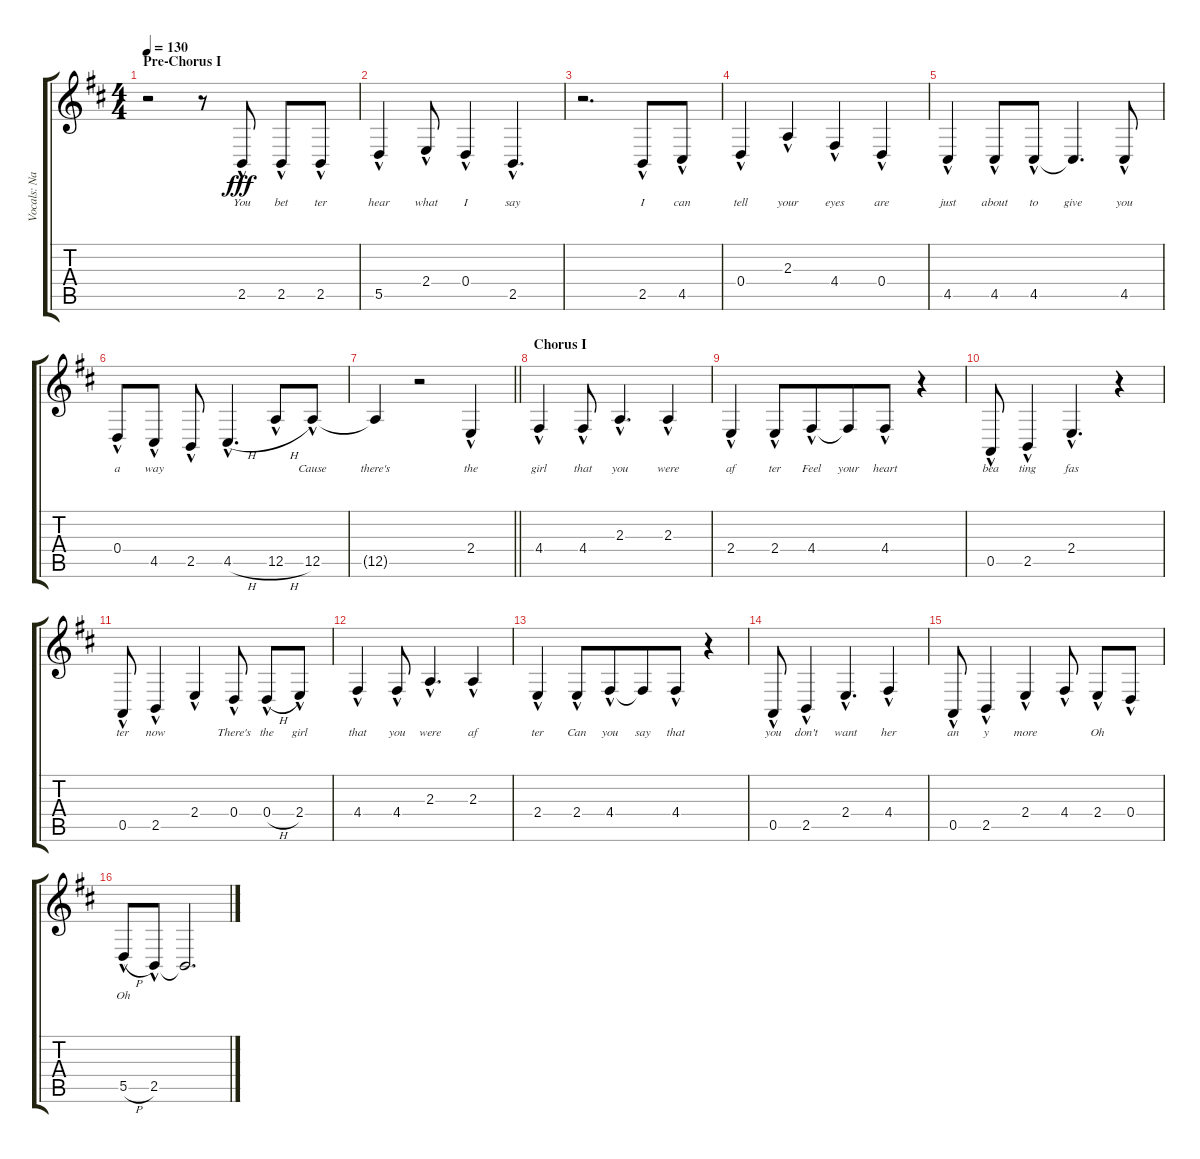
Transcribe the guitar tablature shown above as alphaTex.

\track ("Vocals: Nancy" "Vocals: Na") {instrument lead2sawtooth}
\staff {score tabs}
\tuning (E4 B3 G3 D3 A2 E2) {hide}
\ts (4 4)
\section ("" "Pre-Chorus I")
\tempo 130
\clef g2
\ks d
r.2{dy fff} r.8 2.5{hac}.8{lyrics (0 "You") lyrics (1 "") lyrics (2 "") lyrics (3 "") lyrics (4 "")} 2.5{hac}.8{lyrics (0 "bet") lyrics (1 "") lyrics (2 "") lyrics (3 "") lyrics (4 "")} 2.5{hac}.8{lyrics (0 "ter") lyrics (1 "") lyrics (2 "") lyrics (3 "") lyrics (4 "")} |
5.5{hac}.4{lyrics (0 "hear") lyrics (1 "") lyrics (2 "") lyrics (3 "") lyrics (4 "")} 2.4{hac}.8{lyrics (0 "what") lyrics (1 "") lyrics (2 "") lyrics (3 "") lyrics (4 "")} 0.4{hac}.4{lyrics (0 "I") lyrics (1 "") lyrics (2 "") lyrics (3 "") lyrics (4 "")} 2.5{hac}.4{d lyrics (0 "say") lyrics (1 "") lyrics (2 "") lyrics (3 "") lyrics (4 "")} |
r.2{d} 2.5{hac}.8{lyrics (0 "I") lyrics (1 "") lyrics (2 "") lyrics (3 "") lyrics (4 "")} 4.5{hac}.8{lyrics (0 "can") lyrics (1 "") lyrics (2 "") lyrics (3 "") lyrics (4 "")} |
0.4{hac}.4{lyrics (0 "tell") lyrics (1 "") lyrics (2 "") lyrics (3 "") lyrics (4 "")} 2.3{hac}.4{lyrics (0 "your") lyrics (1 "") lyrics (2 "") lyrics (3 "") lyrics (4 "")} 4.4{hac}.4{lyrics (0 "eyes") lyrics (1 "") lyrics (2 "") lyrics (3 "") lyrics (4 "")} 0.4{hac}.4{lyrics (0 "are") lyrics (1 "") lyrics (2 "") lyrics (3 "") lyrics (4 "")} |
4.5{hac}.4{lyrics (0 "just") lyrics (1 "") lyrics (2 "") lyrics (3 "") lyrics (4 "")} 4.5{hac}.8{lyrics (0 "about") lyrics (1 "") lyrics (2 "") lyrics (3 "") lyrics (4 "")} 4.5{hac}.8{lyrics (0 "to") lyrics (1 "") lyrics (2 "") lyrics (3 "") lyrics (4 "")} 4.5{t}.4{d lyrics (0 "give") lyrics (1 "") lyrics (2 "") lyrics (3 "") lyrics (4 "")} 4.5{hac}.8{lyrics (0 "you") lyrics (1 "") lyrics (2 "") lyrics (3 "") lyrics (4 "")} |
0.4{hac}.8{lyrics (0 "a") lyrics (1 "") lyrics (2 "") lyrics (3 "") lyrics (4 "")} 4.5{hac}.8{lyrics (0 "way") lyrics (1 "") lyrics (2 "") lyrics (3 "") lyrics (4 "")} 2.5{hac}.8{lyrics (0 "") lyrics (1 "") lyrics (2 "") lyrics (3 "") lyrics (4 "")} 4.5{h hac}.4{d lyrics (0 "") lyrics (1 "") lyrics (2 "") lyrics (3 "") lyrics (4 "")} 12.5{h hac}.8{lyrics (0 "") lyrics (1 "") lyrics (2 "") lyrics (3 "") lyrics (4 "")} 12.5{hac}.8{lyrics (0 "Cause") lyrics (1 "") lyrics (2 "") lyrics (3 "") lyrics (4 "")} |
\barLineRight lightlight
12.5{t}.4{lyrics (0 "there's") lyrics (1 "") lyrics (2 "") lyrics (3 "") lyrics (4 "")} r.2 2.4{hac}.4{lyrics (0 "the") lyrics (1 "") lyrics (2 "") lyrics (3 "") lyrics (4 "")} |
\section ("" "Chorus I")
4.4{hac}.4{lyrics (0 "girl") lyrics (1 "") lyrics (2 "") lyrics (3 "") lyrics (4 "")} 4.4{hac}.8{lyrics (0 "that") lyrics (1 "") lyrics (2 "") lyrics (3 "") lyrics (4 "")} 2.3{hac}.4{d lyrics (0 "you") lyrics (1 "") lyrics (2 "") lyrics (3 "") lyrics (4 "")} 2.3{hac}.4{lyrics (0 "were") lyrics (1 "") lyrics (2 "") lyrics (3 "") lyrics (4 "")} |
2.4{hac}.4{lyrics (0 "af") lyrics (1 "") lyrics (2 "") lyrics (3 "") lyrics (4 "")} 2.4{hac}.8{lyrics (0 "ter") lyrics (1 "") lyrics (2 "") lyrics (3 "") lyrics (4 "")} 4.4{hac}.8{lyrics (0 "Feel") lyrics (1 "") lyrics (2 "") lyrics (3 "") lyrics (4 "") beam merge} 4.4{t}.8{lyrics (0 "your") lyrics (1 "") lyrics (2 "") lyrics (3 "") lyrics (4 "")} 4.4{hac}.8{lyrics (0 "heart") lyrics (1 "") lyrics (2 "") lyrics (3 "") lyrics (4 "")} r.4 |
0.5{hac}.8{lyrics (0 "bea") lyrics (1 "") lyrics (2 "") lyrics (3 "") lyrics (4 "")} 2.5{hac}.4{lyrics (0 "ting") lyrics (1 "") lyrics (2 "") lyrics (3 "") lyrics (4 "")} 2.4{hac}.4{d lyrics (0 "fas") lyrics (1 "") lyrics (2 "") lyrics (3 "") lyrics (4 "")} r.4 |
0.5{hac}.8{lyrics (0 "ter") lyrics (1 "") lyrics (2 "") lyrics (3 "") lyrics (4 "")} 2.5{hac}.4{lyrics (0 "now") lyrics (1 "") lyrics (2 "") lyrics (3 "") lyrics (4 "")} 2.4{hac}.4{lyrics (0 "") lyrics (1 "") lyrics (2 "") lyrics (3 "") lyrics (4 "")} 0.4{hac}.8{lyrics (0 "There's") lyrics (1 "") lyrics (2 "") lyrics (3 "") lyrics (4 "")} 0.4{h hac}.8{lyrics (0 "the") lyrics (1 "") lyrics (2 "") lyrics (3 "") lyrics (4 "")} 2.4{hac}.8{lyrics (0 "girl") lyrics (1 "") lyrics (2 "") lyrics (3 "") lyrics (4 "")} |
4.4{hac}.4{lyrics (0 "that") lyrics (1 "") lyrics (2 "") lyrics (3 "") lyrics (4 "")} 4.4{hac}.8{lyrics (0 "you") lyrics (1 "") lyrics (2 "") lyrics (3 "") lyrics (4 "")} 2.3{hac}.4{d lyrics (0 "were") lyrics (1 "") lyrics (2 "") lyrics (3 "") lyrics (4 "")} 2.3{hac}.4{lyrics (0 "af") lyrics (1 "") lyrics (2 "") lyrics (3 "") lyrics (4 "")} |
2.4{hac}.4{lyrics (0 "ter") lyrics (1 "") lyrics (2 "") lyrics (3 "") lyrics (4 "")} 2.4{hac}.8{lyrics (0 "Can") lyrics (1 "") lyrics (2 "") lyrics (3 "") lyrics (4 "")} 4.4{hac}.8{lyrics (0 "you") lyrics (1 "") lyrics (2 "") lyrics (3 "") lyrics (4 "") beam merge} 4.4{t}.8{lyrics (0 "say") lyrics (1 "") lyrics (2 "") lyrics (3 "") lyrics (4 "")} 4.4{hac}.8{lyrics (0 "that") lyrics (1 "") lyrics (2 "") lyrics (3 "") lyrics (4 "")} r.4 |
0.5{hac}.8{lyrics (0 "you") lyrics (1 "") lyrics (2 "") lyrics (3 "") lyrics (4 "")} 2.5{hac}.4{lyrics (0 "don't") lyrics (1 "") lyrics (2 "") lyrics (3 "") lyrics (4 "")} 2.4{hac}.4{d lyrics (0 "want") lyrics (1 "") lyrics (2 "") lyrics (3 "") lyrics (4 "")} 4.4{hac}.4{lyrics (0 "her") lyrics (1 "") lyrics (2 "") lyrics (3 "") lyrics (4 "")} |
0.5{hac}.8{lyrics (0 "an") lyrics (1 "") lyrics (2 "") lyrics (3 "") lyrics (4 "")} 2.5{hac}.4{lyrics (0 "y") lyrics (1 "") lyrics (2 "") lyrics (3 "") lyrics (4 "")} 2.4{hac}.4{lyrics (0 "more") lyrics (1 "") lyrics (2 "") lyrics (3 "") lyrics (4 "")} 4.4{hac}.8{lyrics (0 "") lyrics (1 "") lyrics (2 "") lyrics (3 "") lyrics (4 "")} 2.4{hac}.8{lyrics (0 "Oh") lyrics (1 "") lyrics (2 "") lyrics (3 "") lyrics (4 "")} 0.4{hac}.8{lyrics (0 "") lyrics (1 "") lyrics (2 "") lyrics (3 "") lyrics (4 "")} |
5.5{h hac}.8{lyrics (0 "Oh") lyrics (1 "") lyrics (2 "") lyrics (3 "") lyrics (4 "")} 2.5{hac}.8{lyrics (0 "") lyrics (1 "") lyrics (2 "") lyrics (3 "") lyrics (4 "")} 2.5{t}.2{d lyrics (0 "") lyrics (1 "") lyrics (2 "") lyrics (3 "") lyrics (4 "")}
